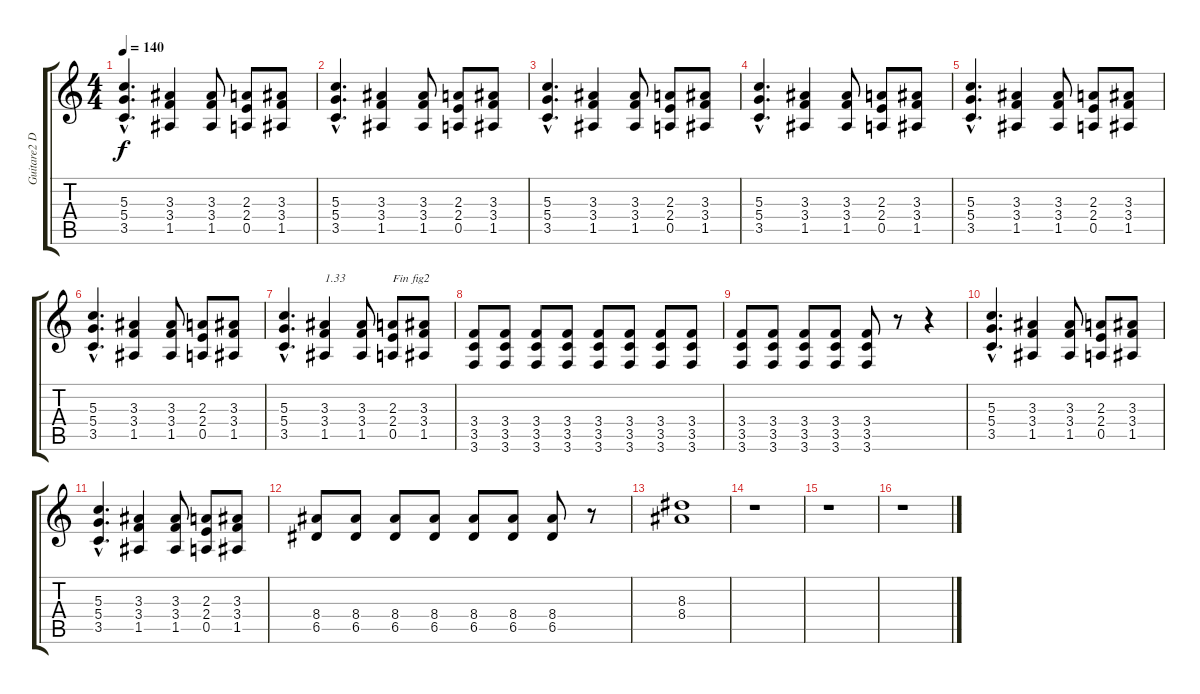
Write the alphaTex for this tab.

\track ("Guitare2 Dr-D" "Guitare2 D") {instrument electricguitarjazz}
\staff {score tabs}
\tuning (E4 B3 G3 D3 A2 D2) {hide}
\ts (4 4)
\tempo 140
\clef g2
\ks c
(5.3{hac} 5.4{hac} 3.5{hac}).4{d dy f} (3.3 3.4 1.5).4 (3.3 3.4 1.5).8 (2.3 2.4 0.5).8 (3.3 3.4 1.5).8 |
(5.3{hac} 5.4{hac} 3.5{hac}).4{d} (3.3 3.4 1.5).4 (3.3 3.4 1.5).8 (2.3 2.4 0.5).8 (3.3 3.4 1.5).8 |
(5.3{hac} 5.4{hac} 3.5{hac}).4{d} (3.3 3.4 1.5).4 (3.3 3.4 1.5).8 (2.3 2.4 0.5).8 (3.3 3.4 1.5).8 |
(5.3{hac} 5.4{hac} 3.5{hac}).4{d} (3.3 3.4 1.5).4 (3.3 3.4 1.5).8 (2.3 2.4 0.5).8 (3.3 3.4 1.5).8 |
(5.3{hac} 5.4{hac} 3.5{hac}).4{d} (3.3 3.4 1.5).4 (3.3 3.4 1.5).8 (2.3 2.4 0.5).8 (3.3 3.4 1.5).8 |
(5.3{hac} 5.4{hac} 3.5{hac}).4{d} (3.3 3.4 1.5).4 (3.3 3.4 1.5).8 (2.3 2.4 0.5).8 (3.3 3.4 1.5).8 |
(5.3{hac} 5.4{hac} 3.5{hac}).4{d} (3.3 3.4 1.5).4{txt "1.33"} (3.3 3.4 1.5).8 (2.3 2.4 0.5).8{txt "Fin fig2"} (3.3 3.4 1.5).8 |
(3.4 3.5 3.6).8 (3.4 3.5 3.6).8 (3.4 3.5 3.6).8 (3.4 3.5 3.6).8 (3.4 3.5 3.6).8 (3.4 3.5 3.6).8 (3.4 3.5 3.6).8 (3.4 3.5 3.6).8 |
(3.4 3.5 3.6).8 (3.4 3.5 3.6).8 (3.4 3.5 3.6).8 (3.4 3.5 3.6).8 (3.4 3.5 3.6).8 r.8 r.4 |
(5.3{hac} 5.4{hac} 3.5{hac}).4{d} (3.3 3.4 1.5).4 (3.3 3.4 1.5).8 (2.3 2.4 0.5).8 (3.3 3.4 1.5).8 |
(5.3{hac} 5.4{hac} 3.5{hac}).4{d} (3.3 3.4 1.5).4 (3.3 3.4 1.5).8 (2.3 2.4 0.5).8 (3.3 3.4 1.5).8 |
(8.4 6.5).8 (8.4 6.5).8 (8.4 6.5).8 (8.4 6.5).8 (8.4 6.5).8 (8.4 6.5).8 (8.4 6.5).8 r.8 |
(8.3 8.4).1 |
r.1 |
r.1 |
r.1
